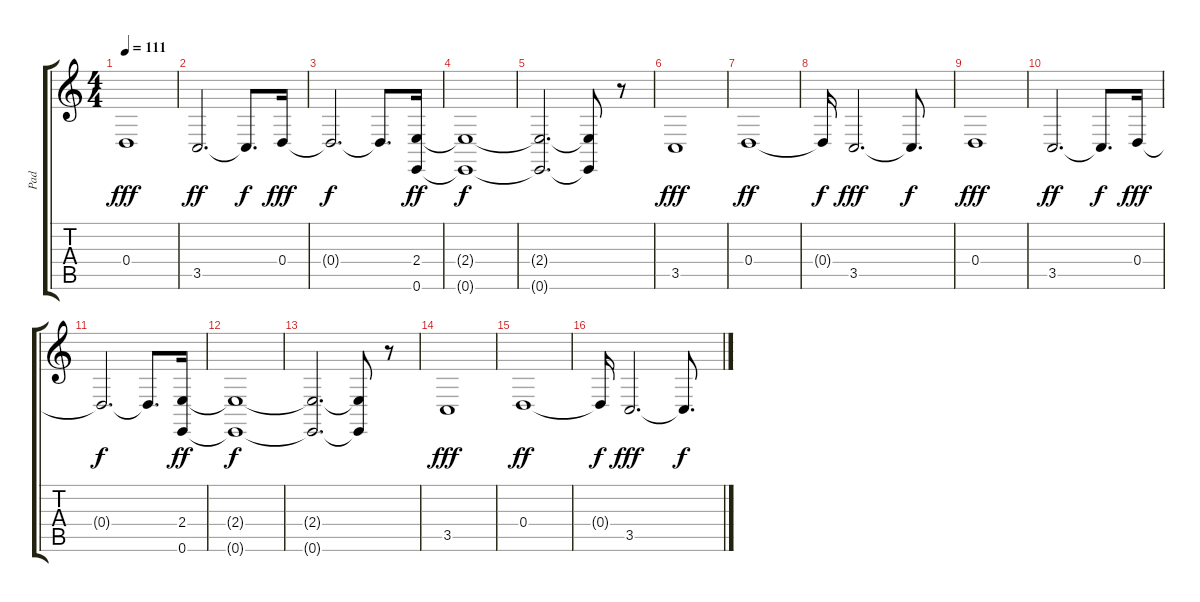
\track ("Pad" "Pad") {instrument pad2warm}
\staff {score tabs}
\tuning (E4 B3 G3 D3 A2 E2) {hide}
\ts (4 4)
\tempo 111
\clef g2
\ks c
0.4.1{dy fff} |
3.5.2{d dy ff} 3.5{t}.8{d dy f} 0.4.16{dy fff} |
0.4{t}.2{d dy f} 0.4{t}.8{d} (2.4 0.6).16{dy ff} |
(2.4{t} 0.6{t}).1{dy f} |
(2.4{t} 0.6{t}).2{d} (2.4{t} 0.6{t}).8 r.8 |
3.5.1{dy fff} |
0.4.1{dy ff} |
0.4{t}.16{dy f} 3.5.2{d dy fff} 3.5{t}.8{d dy f} |
0.4.1{dy fff} |
3.5.2{d dy ff} 3.5{t}.8{d dy f} 0.4.16{dy fff} |
0.4{t}.2{d dy f} 0.4{t}.8{d} (2.4 0.6).16{dy ff} |
(2.4{t} 0.6{t}).1{dy f} |
(2.4{t} 0.6{t}).2{d} (2.4{t} 0.6{t}).8 r.8 |
3.5.1{dy fff} |
0.4.1{dy ff} |
0.4{t}.16{dy f} 3.5.2{d dy fff} 3.5{t}.8{d dy f}
